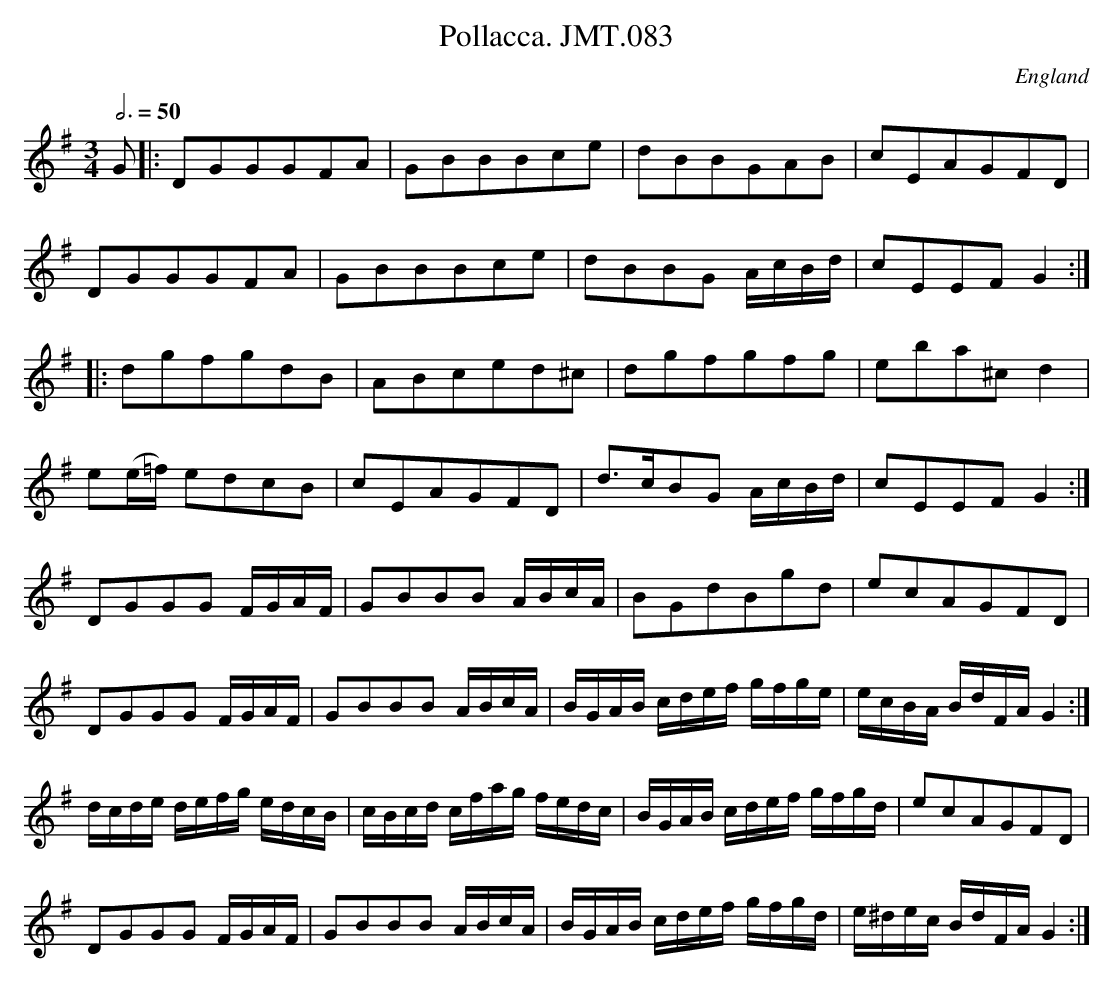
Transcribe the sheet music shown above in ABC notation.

X:1
T:Pollacca. JMT.083
L:1/16
M:3/4
O:England
Q:3/4=50
K:G
G2|:D2G2G2G2F2A2|G2B2B2B2c2e2|d2B2B2G2A2B2|c2E2A2G2F2D2|!
D2G2G2G2F2A2|G2B2B2B2c2e2|d2B2B2G2 AcBd|c2E2E2F2G4:|!
|:d2g2f2g2d2B2|A2B2c2e2d2^c2|d2g2f2g2f2g2|e2b2a2^c2d4|!
e2(e=f) e2d2c2B2|c2E2A2G2F2D2|d3cB2G2 AcBd|c2E2E2F2G4:|!
D2G2G2G2 FGAF|G2B2B2B2 ABcA|B2G2d2B2g2d2|e2c2A2G2F2D2|!
D2G2G2G2 FGAF|G2B2B2B2 ABcA|BGAB cdef gfge| ecBA BdFAG4:|!
dcde defg edcB |cBcd cfag fedc|BGAB cdef gfgd|e2c2A2G2F2D2|!
D2G2G2G2 FGAF|G2B2B2B2 ABcA|BGAB cdef gfgd|e^dec BdFAG4:|
